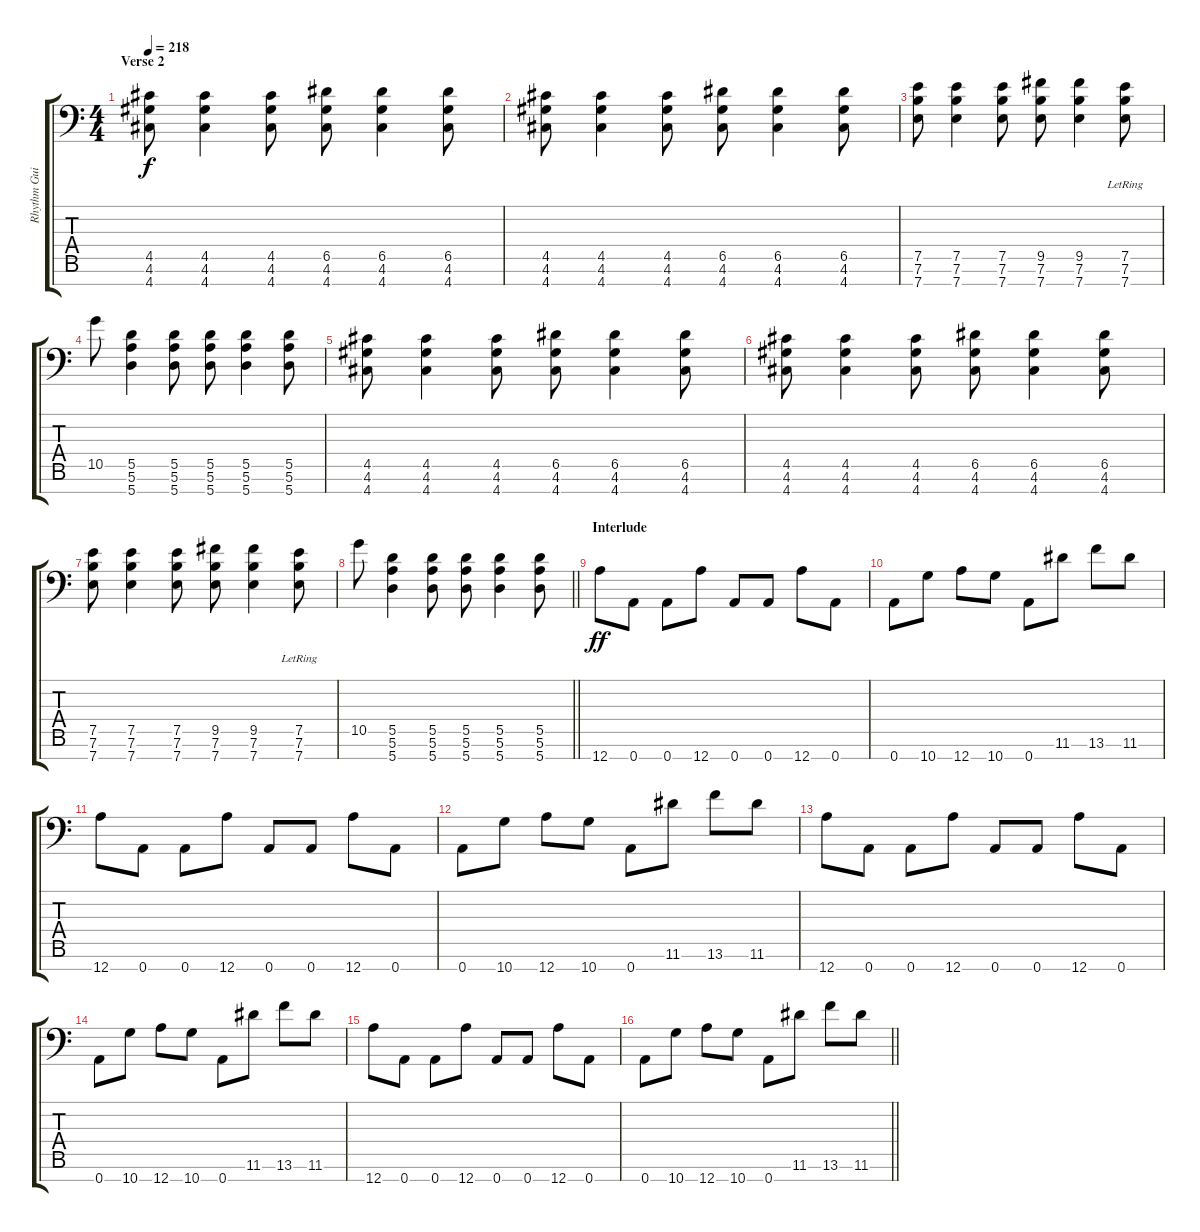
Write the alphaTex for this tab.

\track ("Rhythm Guitar 2" "Rhythm Gui") {instrument overdrivenguitar}
\staff {score tabs}
\tuning (E4 B3 G3 D3 A2 E2 A1) {hide}
\ts (4 4)
\section ("" "Verse 2")
\tempo 218
\clef f4
\ks c
(4.5 4.6 4.7).8{dy f} (4.5 4.6 4.7).4 (4.5 4.6 4.7).8 (6.5 4.6 4.7).8 (6.5 4.6 4.7).4 (6.5 4.6 4.7).8 |
(4.5 4.6 4.7).8 (4.5 4.6 4.7).4 (4.5 4.6 4.7).8 (6.5 4.6 4.7).8 (6.5 4.6 4.7).4 (6.5 4.6 4.7).8 |
(7.5 7.6 7.7).8 (7.5 7.6 7.7).4 (7.5 7.6 7.7).8 (9.5 7.6 7.7).8 (9.5 7.6 7.7).4 (7.5 7.6{lr} 7.7{lr}).8 |
10.5.8 (5.5 5.6 5.7).4 (5.5 5.6 5.7).8 (5.5 5.6 5.7).8 (5.5 5.6 5.7).4 (5.5 5.6 5.7).8 |
(4.5 4.6 4.7).8 (4.5 4.6 4.7).4 (4.5 4.6 4.7).8 (6.5 4.6 4.7).8 (6.5 4.6 4.7).4 (6.5 4.6 4.7).8 |
(4.5 4.6 4.7).8 (4.5 4.6 4.7).4 (4.5 4.6 4.7).8 (6.5 4.6 4.7).8 (6.5 4.6 4.7).4 (6.5 4.6 4.7).8 |
(7.5 7.6 7.7).8 (7.5 7.6 7.7).4 (7.5 7.6 7.7).8 (9.5 7.6 7.7).8 (9.5 7.6 7.7).4 (7.5 7.6{lr} 7.7{lr}).8 |
\barLineRight lightlight
10.5.8 (5.5 5.6 5.7).4 (5.5 5.6 5.7).8 (5.5 5.6 5.7).8 (5.5 5.6 5.7).4 (5.5 5.6 5.7).8 |
\section ("" "Interlude")
12.7.8{dy ff} 0.7.8 0.7.8 12.7.8 0.7.8 0.7.8 12.7.8 0.7.8 |
0.7.8 10.7.8 12.7.8 10.7.8 0.7.8 11.6.8 13.6.8 11.6.8 |
12.7.8 0.7.8 0.7.8 12.7.8 0.7.8 0.7.8 12.7.8 0.7.8 |
0.7.8 10.7.8 12.7.8 10.7.8 0.7.8 11.6.8 13.6.8 11.6.8 |
12.7.8 0.7.8 0.7.8 12.7.8 0.7.8 0.7.8 12.7.8 0.7.8 |
0.7.8 10.7.8 12.7.8 10.7.8 0.7.8 11.6.8 13.6.8 11.6.8 |
12.7.8 0.7.8 0.7.8 12.7.8 0.7.8 0.7.8 12.7.8 0.7.8 |
\barLineRight lightlight
0.7.8 10.7.8 12.7.8 10.7.8 0.7.8 11.6.8 13.6.8 11.6.8
